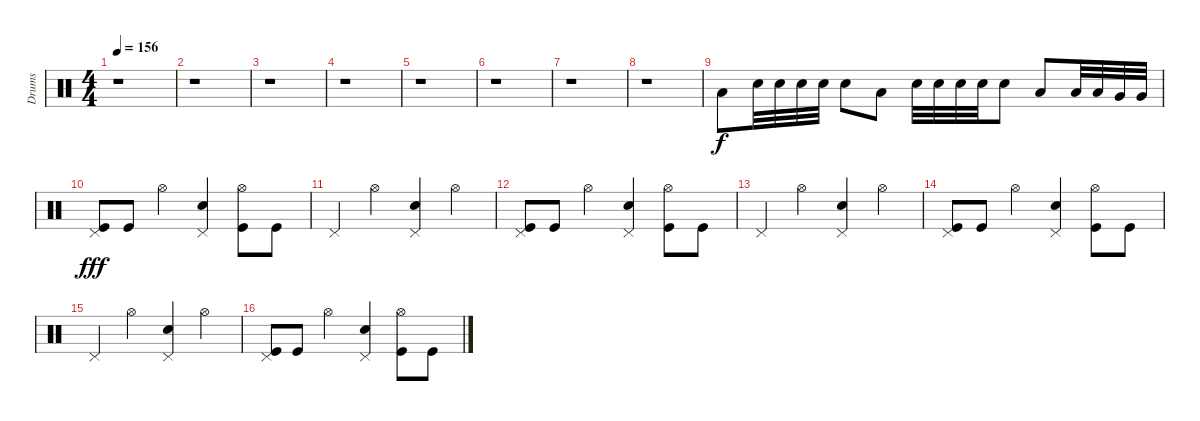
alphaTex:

\track ("Drums               " "Drums     ") {instrument percussion}
\staff {score}
\articulation defaults
\ts (4 4)
\tempo 156
\clef neutral
\ks c
r.1{dy f} |
r.1 |
r.1 |
r.1 |
r.1 |
r.1 |
r.1 |
r.1 |
"Low Tom (hit)".8 "Snare (hit) 2".32 "Snare (hit) 2".32 "Snare (hit) 2".32 "Snare (hit) 2".32 "Snare (hit) 2".8 "Low Tom (hit)".8 "Snare (hit) 2".32 "Snare (hit) 2".32 "Snare (hit) 2".32 "Snare (hit) 2".32 "Snare (hit) 2".8 "Low Tom (hit)".8 "Low Tom (hit)".32 "Low Tom (hit)".32 "Very Low Tom (hit)".32 "Very Low Tom (hit)".32 |
("Kick (hit)" "Pedal Hi-Hat (hit)").8{dy fff} "Kick (hit)".8 "Hi-Hat (open)".4 ("Snare (hit) 2" "Pedal Hi-Hat (hit)").4 ("Kick (hit)" "Hi-Hat (open)").8 "Kick (hit)".8 |
"Pedal Hi-Hat (hit)".4 "Hi-Hat (open)".4 ("Pedal Hi-Hat (hit)" "Snare (hit) 2").4 "Hi-Hat (open)".4 |
("Kick (hit)" "Pedal Hi-Hat (hit)").8 "Kick (hit)".8 "Hi-Hat (open)".4 ("Snare (hit) 2" "Pedal Hi-Hat (hit)").4 ("Kick (hit)" "Hi-Hat (open)").8 "Kick (hit)".8 |
"Pedal Hi-Hat (hit)".4 "Hi-Hat (open)".4 ("Pedal Hi-Hat (hit)" "Snare (hit) 2").4 "Hi-Hat (open)".4 |
("Kick (hit)" "Pedal Hi-Hat (hit)").8 "Kick (hit)".8 "Hi-Hat (open)".4 ("Snare (hit) 2" "Pedal Hi-Hat (hit)").4 ("Kick (hit)" "Hi-Hat (open)").8 "Kick (hit)".8 |
"Pedal Hi-Hat (hit)".4 "Hi-Hat (open)".4 ("Pedal Hi-Hat (hit)" "Snare (hit) 2").4 "Hi-Hat (open)".4 |
("Kick (hit)" "Pedal Hi-Hat (hit)").8 "Kick (hit)".8 "Hi-Hat (open)".4 ("Snare (hit) 2" "Pedal Hi-Hat (hit)").4 ("Kick (hit)" "Hi-Hat (open)").8 "Kick (hit)".8
